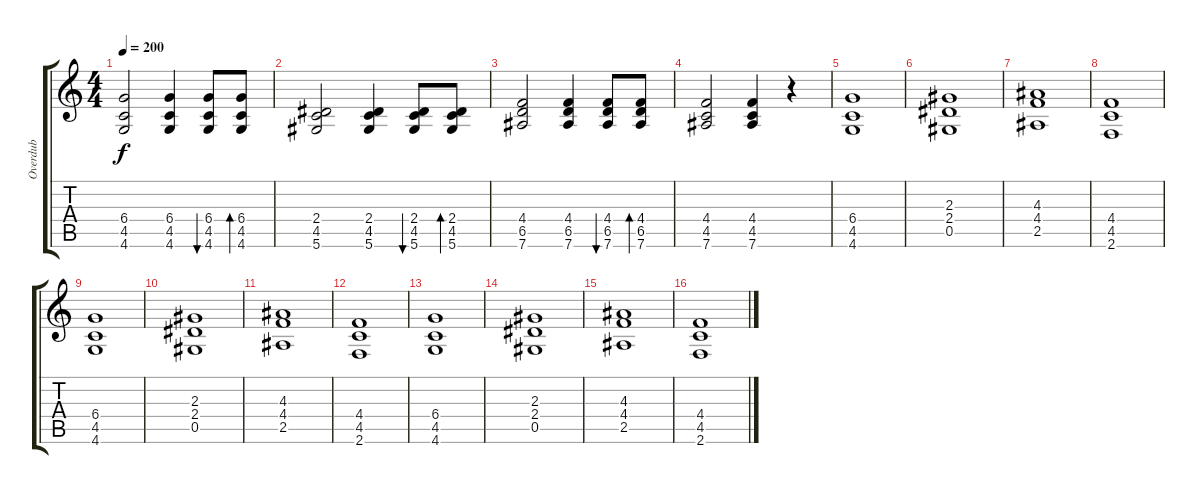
\track ("Overdub" "Overdub") {instrument overdrivenguitar}
\staff {score tabs}
\tuning (Eb4 Bb3 Gb3 Db3 Ab2 Eb2) {hide}
\ts (4 4)
\tempo 200
\clef g2
\ks c
(6.4 4.5 4.6).2{dy f} (6.4 4.5 4.6).4 (6.4 4.5 4.6).8{bu 60} (6.4 4.5 4.6).8{bd 60} |
(2.4 4.5 5.6).2 (2.4 4.5 5.6).4 (2.4 4.5 5.6).8{bu 60} (2.4 4.5 5.6).8{bd 60} |
(4.4 6.5 7.6).2 (4.4 6.5 7.6).4 (4.4 6.5 7.6).8{bu 60} (4.4 6.5 7.6).8{bd 60} |
(4.4 4.5 7.6).2 (4.4 4.5 7.6).4 r.4 |
(6.4 4.5 4.6).1{volume 13} |
(2.3 2.4 0.5).1 |
(4.3 4.4 2.5).1 |
(4.4 4.5 2.6).1 |
(6.4 4.5 4.6).1 |
(2.3 2.4 0.5).1 |
(4.3 4.4 2.5).1 |
(4.4 4.5 2.6).1 |
(6.4 4.5 4.6).1 |
(2.3 2.4 0.5).1 |
(4.3 4.4 2.5).1 |
(4.4 4.5 2.6).1
